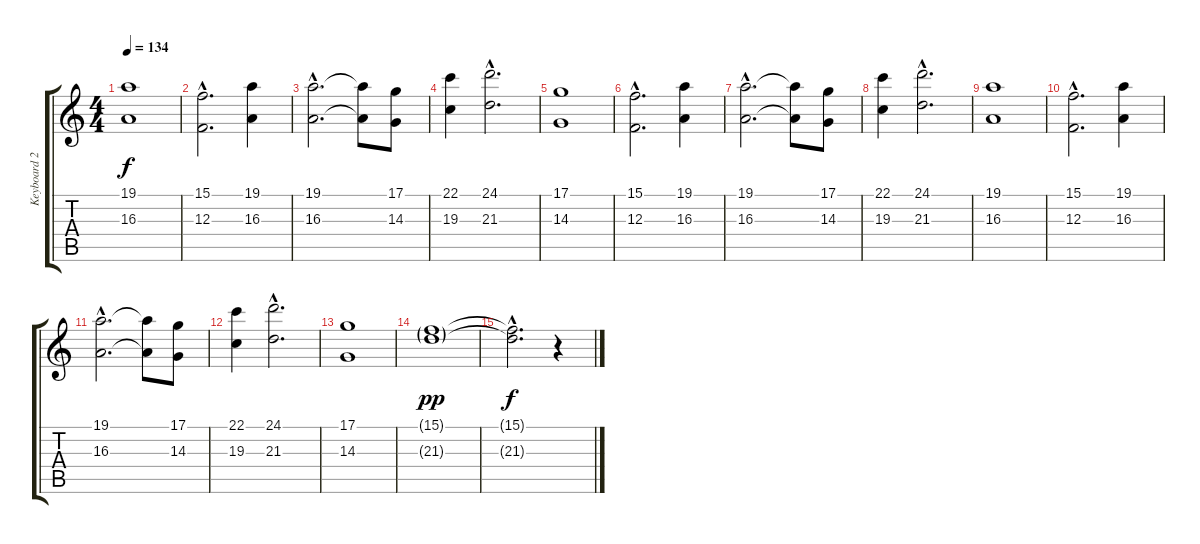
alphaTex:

\track ("Keyboard 2" "Keyboard 2") {instrument stringensemble1}
\staff {score tabs}
\tuning (D4 A3 F3 C3 G2 D2) {hide}
\ts (4 4)
\tempo 134
\clef g2
\ks c
(19.1 16.3).1{dy f} |
(15.1{hac} 12.3{hac}).2{d} (19.1 16.3).4 |
(19.1{hac} 16.3{hac}).2{d} (19.1{t} 16.3{t}).8 (17.1 14.3).8 |
(22.1 19.3).4 (24.1{hac} 21.3{hac}).2{d} |
(17.1 14.3).1 |
(15.1{hac} 12.3{hac}).2{d} (19.1 16.3).4 |
(19.1{hac} 16.3{hac}).2{d} (19.1{t} 16.3{t}).8 (17.1 14.3).8 |
(22.1 19.3).4 (24.1{hac} 21.3{hac}).2{d} |
(19.1 16.3).1 |
(15.1{hac} 12.3{hac}).2{d} (19.1 16.3).4 |
(19.1{hac} 16.3{hac}).2{d} (19.1{t} 16.3{t}).8 (17.1 14.3).8 |
(22.1 19.3).4 (24.1{hac} 21.3{hac}).2{d} |
(17.1 14.3).1 |
(15.1{g} 21.3{g}).1{dy pp} |
(15.1{hac t} 21.3{hac t}).2{d dy f} r.4
